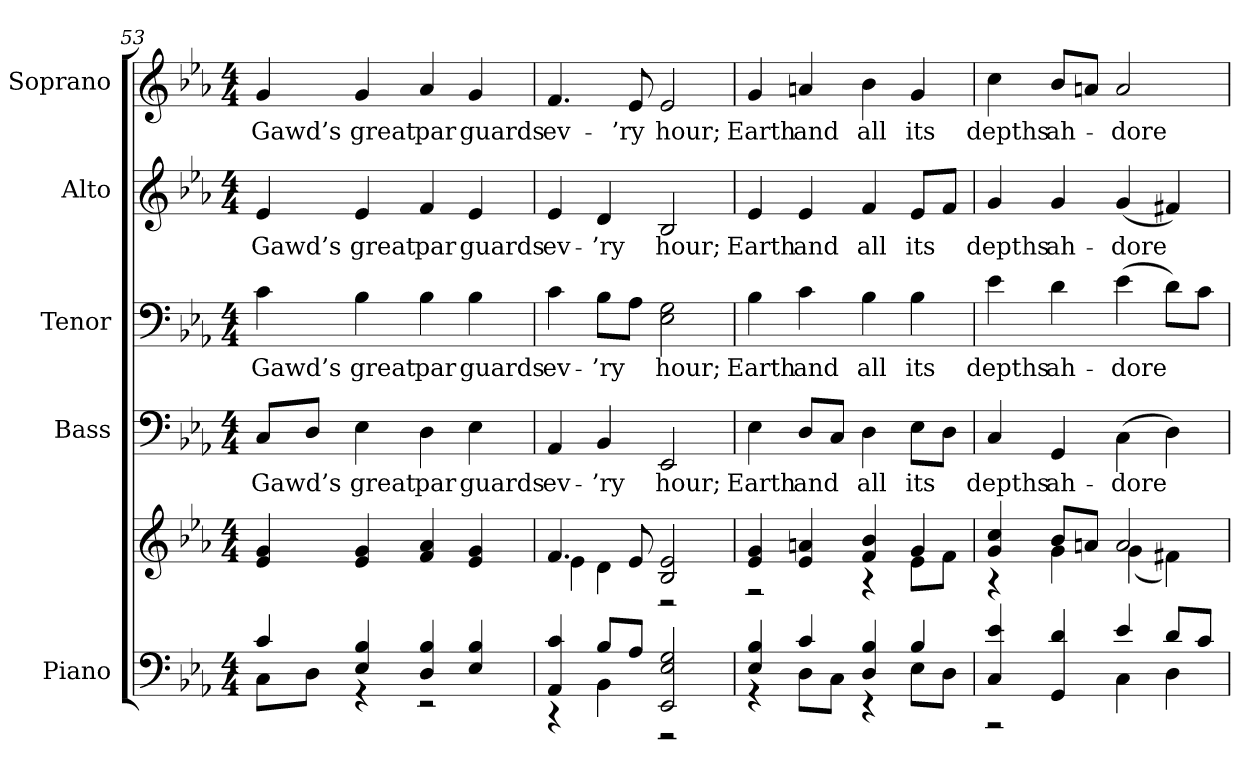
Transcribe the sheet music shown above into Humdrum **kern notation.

**kern	**kern	**kern	**text	**kern	**text	**kern	**text	**kern	**text
*part5	*part5	*part4	*part4	*part3	*part3	*part2	*part2	*part1	*part1
*staff6	*staff5	*staff4	*staff4	*staff3	*staff3	*staff2	*staff2	*staff1	*staff1
*I"Piano	*	*I"Bass	*	*I"Tenor	*	*I"Alto	*	*I"Soprano	*
*I'Pno.	*	*I'B.	*	*I'T.	*	*I'A.	*	*I'S.	*
!!LO:PB:g=z
*clefF4	*clefG2	*clefF4	*	*clefF4	*	*clefG2	*	*clefG2	*
*k[b-e-a-]	*k[b-e-a-]	*k[b-e-a-]	*	*k[b-e-a-]	*	*k[b-e-a-]	*	*k[b-e-a-]	*
*E-:	*E-:	*E-:	*	*E-:	*	*E-:	*	*E-:	*
*M4/4	*M4/4	*M4/4	*	*M4/4	*	*M4/4	*	*M4/4	*
=53	=53	=53	=53	=53	=53	=53	=53	=53	=53
*^	*	*	*	*	*	*	*	*	*
!	!	!	!	!LO:LY:b:color=#000000	!	!	!	!	!	!
!	!	!	!	!	!	!LO:LY:b:color=#000000	!	!	!	!
!	!	!	!	!	!	!	!	!LO:LY:b:color=#000000	!	!
!	!	!	!	!	!	!	!	!	!	!LO:LY:b:color=#000000
4ci/	8Ci\L	4e-i/ 4gi	8Ci/L	Gawd’s	4ci\	Gawd’s	4e-i/	Gawd’s	4gi/	Gawd’s
.	8Di\J	.	8Di/J	.	.	.	.	.	.	.
!	!	!	!	!LO:LY:b:color=#000000	!	!	!	!	!	!
!	!	!	!	!	!	!LO:LY:b:color=#000000	!	!	!	!
!	!	!	!	!	!	!	!	!LO:LY:b:color=#000000	!	!
!	!	!	!	!	!	!	!	!	!	!LO:LY:b:color=#000000
4E-i/ 4B-i	4r	4e-i/ 4gi	4E-i\	great	4B-i\	great	4e-i/	great	4gi/	great
!	!	!	!	!LO:LY:b:color=#000000	!	!	!	!	!	!
!	!	!	!	!	!	!LO:LY:b:color=#000000	!	!	!	!
!	!	!	!	!	!	!	!	!LO:LY:b:color=#000000	!	!
!	!	!	!	!	!	!	!	!	!	!LO:LY:b:color=#000000
4Di/ 4B-i	2r	4fi/ 4a-i	4Di\	par	4B-i\	par	4fi/	par	4a-i/	par
!	!	!	!	!LO:LY:b:color=#000000	!	!	!	!	!	!
!	!	!	!	!	!	!LO:LY:b:color=#000000	!	!	!	!
!	!	!	!	!	!	!	!	!LO:LY:b:color=#000000	!	!
!	!	!	!	!	!	!	!	!	!	!LO:LY:b:color=#000000
4E-i/ 4B-i	.	4e-i/ 4gi	4E-i\	guards	4B-i\	guards	4e-i/	guards	4gi/	guards
=54	=54	=54	=54	=54	=54	=54	=54	=54	=54	=54
*	*	*^	*	*	*	*	*	*	*	*
!	!	!	!	!	!LO:LY:b:color=#000000	!	!	!	!	!	!
!	!	!	!	!	!	!	!LO:LY:b:color=#000000	!	!	!	!
!	!	!	!	!	!	!	!	!	!LO:LY:b:color=#000000	!	!
!	!	!	!	!	!	!	!	!	!	!	!LO:LY:b:color=#000000
4AA-i/ 4ci	4r	4.fi/	4e-i\	4AA-i/	ev-	4ci\	ev-	4e-i/	ev-	4.fi/	ev-
!	!	!	!	!	!LO:LY:b:color=#000000	!	!	!	!	!	!
!	!	!	!	!	!	!	!LO:LY:b:color=#000000	!	!	!	!
!	!	!	!	!	!	!	!	!	!LO:LY:b:color=#000000	!	!
8B-i/L	4BB-i\	.	4di\	4BB-i/	-’ry	8B-i\L	-’ry	4di/	-’ry	.	.
!	!	!	!	!	!	!	!	!	!	!	!LO:LY:b:color=#000000
8A-i/J	.	8e-i/	.	.	.	8A-i\J	.	.	.	8e-i/	-’ry
!	!	!	!	!	!LO:LY:b:color=#000000	!	!	!	!	!	!
!	!	!	!	!	!	!	!LO:LY:b:color=#000000	!	!	!	!
!	!	!	!	!	!	!	!	!	!LO:LY:b:color=#000000	!	!
!	!	!	!	!	!	!	!	!	!	!	!LO:LY:b:color=#000000
2EE-i/ 2E-i 2Gi	2r	2B-i/ 2e-i	2r	2EE-i/	hour;	2E-i\ 2Gi	hour;	2B-i/	hour;	2e-i/	hour;
!!LO:PB:g=z
=55	=55	=55	=55	=55	=55	=55	=55	=55	=55	=55	=55
!	!	!	!	!	!LO:LY:b:color=#000000	!	!	!	!	!	!
!	!	!	!	!	!	!	!LO:LY:b:color=#000000	!	!	!	!
!	!	!	!	!	!	!	!	!	!LO:LY:b:color=#000000	!	!
!	!	!	!	!	!	!	!	!	!	!	!LO:LY:b:color=#000000
4E-i/ 4B-i	4r	4e-i/ 4gi	2r	4E-i\	Earth	4B-i\	Earth	4e-i/	Earth	4gi/	Earth
!	!	!	!	!	!LO:LY:b:color=#000000	!	!	!	!	!	!
!	!	!	!	!	!	!	!LO:LY:b:color=#000000	!	!	!	!
!	!	!	!	!	!	!	!	!	!LO:LY:b:color=#000000	!	!
!	!	!	!	!	!	!	!	!	!	!	!LO:LY:b:color=#000000
4ci/	8Di\L	4e-i/ 4ani	.	8Di/L	and	4ci\	and	4e-i/	and	4ani/	and
.	8Ci\J	.	.	8Ci/J	.	.	.	.	.	.	.
!	!	!	!	!	!LO:LY:b:color=#000000	!	!	!	!	!	!
!	!	!	!	!	!	!	!LO:LY:b:color=#000000	!	!	!	!
!	!	!	!	!	!	!	!	!	!LO:LY:b:color=#000000	!	!
!	!	!	!	!	!	!	!	!	!	!	!LO:LY:b:color=#000000
4Di/ 4B-i	4r	4fi/ 4b-i	4r	4Di\	all	4B-i\	all	4fi/	all	4b-i\	all
!	!	!	!	!	!LO:LY:b:color=#000000	!	!	!	!	!	!
!	!	!	!	!	!	!	!LO:LY:b:color=#000000	!	!	!	!
!	!	!	!	!	!	!	!	!	!LO:LY:b:color=#000000	!	!
!	!	!	!	!	!	!	!	!	!	!	!LO:LY:b:color=#000000
4B-i/	8E-i\L	4gi/	8e-i\L	8E-i\L	its	4B-i\	its	8e-i/L	its	4gi/	its
.	8Di\J	.	8fi\J	8Di\J	.	.	.	8fi/J	.	.	.
=56	=56	=56	=56	=56	=56	=56	=56	=56	=56	=56	=56
!	!	!	!	!	!LO:LY:b:color=#000000	!	!	!	!	!	!
!	!	!	!	!	!	!	!LO:LY:b:color=#000000	!	!	!	!
!	!	!	!	!	!	!	!	!	!LO:LY:b:color=#000000	!	!
!	!	!	!	!	!	!	!	!	!	!	!LO:LY:b:color=#000000
4Ci/ 4e-i	2r	4gi/ 4cci	4r	4Ci/	depths	4e-i\	depths	4gi/	depths	4cci\	depths
!	!	!	!	!	!LO:LY:b:color=#000000	!	!	!	!	!	!
!	!	!	!	!	!	!	!LO:LY:b:color=#000000	!	!	!	!
!	!	!	!	!	!	!	!	!	!LO:LY:b:color=#000000	!	!
!	!	!	!	!	!	!	!	!	!	!	!LO:LY:b:color=#000000
4GGi/ 4di	.	8b-i/L	4gi\	4GGi/	ah-	4di\	ah-	4gi/	ah-	8b-i/L	ah-
.	.	8ani/J	.	.	.	.	.	.	.	8ani/J	.
!	!	!	!	!	!LO:LY:b:color=#000000	!	!	!	!	!	!
!	!	!	!	!	!	!	!LO:LY:b:color=#000000	!	!	!	!
!	!	!	!	!	!	!	!	!	!LO:LY:b:color=#000000	!	!
!	!	!	!	!	!	!	!	!	!	!	!LO:LY:b:color=#000000
4e-i/	4Ci\	2ai/	(4gi\	(4Ci\	-dore	(4e-i\	-dore	(4gi/	-dore	2ai/	-dore
8di/L	4Di\	.	4f#Xi\)	4Di\)	.	8di\L)	.	4f#Xi/)	.	.	.
8ci/J	.	.	.	.	.	8ci\J	.	.	.	.	.
*v	*v	*	*	*	*	*	*	*	*	*	*
*	*v	*v	*	*	*	*	*	*	*	*
=	=	=	=	=	=	=	=	=	=
*-	*-	*-	*-	*-	*-	*-	*-	*-	*-
